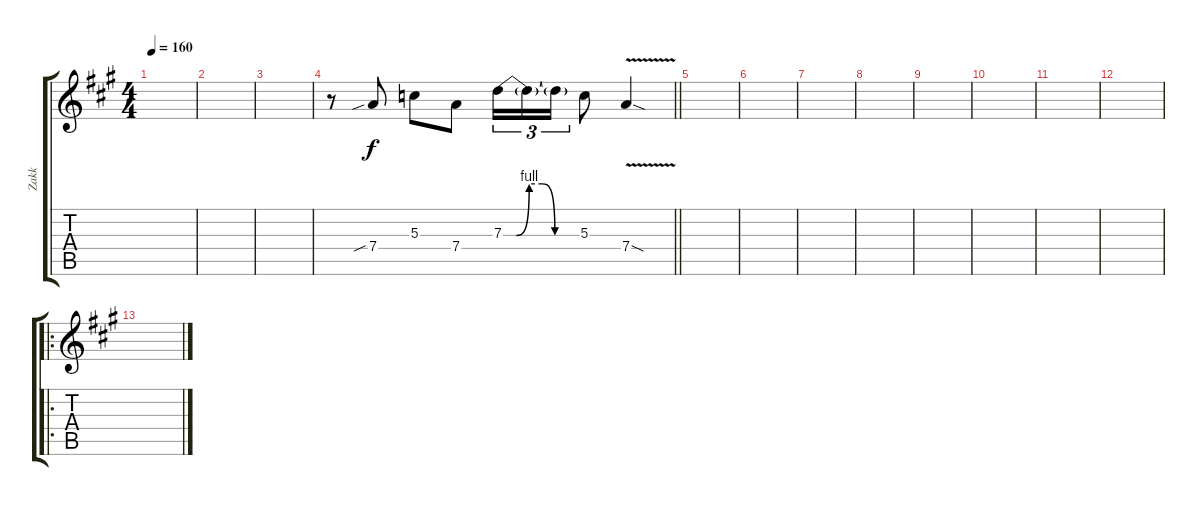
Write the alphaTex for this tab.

\track ("Zakk" "Zakk") {instrument overdrivenguitar}
\staff {score tabs}
\tuning (E4 B3 G3 D3 A2 E2) {hide}
\ts (4 4)
\tempo 160
\clef g2
\ks a
|
|
|
\barLineRight lightlight
r.8 7.4{sib}.8 5.3.8 7.4.8 7.3{be (custom 0 0 10 0 20 4 30 4 40 0 60 0)}.16{tu (3 2)} 7.3{t}.16{tu (3 2)} 7.3{t}.16{tu (3 2)} 5.3.8 7.4{v sod}.4 |
|
|
|
|
|
|
|
|
\ro
